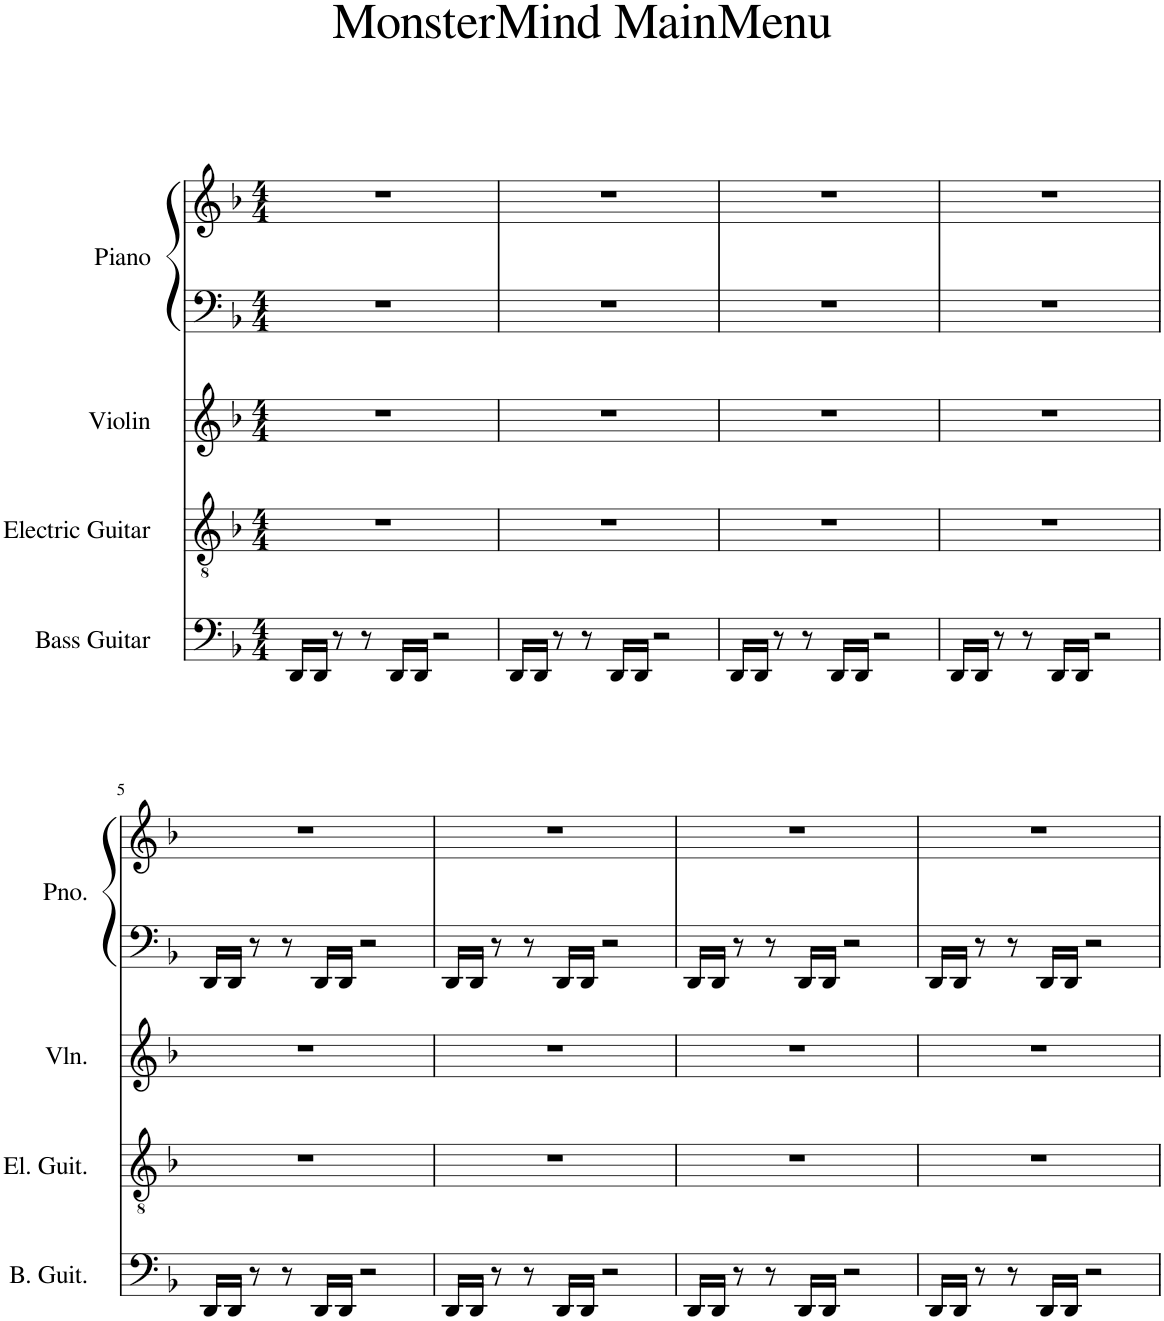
**kern	**kern	**kern	**kern	**kern
*part4	*part3	*part2	*part1	*part1
*staff5	*staff4	*staff3	*staff2	*staff1
*I"Bass Guitar	*I"Electric Guitar	*I"Violin	*I"Piano	*
*I'B. Guit.	*I'El. Guit.	*I'Vln.	*I'Pno.	*
*clefF4	*clefGv2	*clefG2	*clefF4	*clefG2
*Trd7c12	*	*	*	*
*k[b-]	*k[b-]	*k[b-]	*k[b-]	*k[b-]
*M4/4	*M4/4	*M4/4	*M4/4	*M4/4
=1	=1	=1	=1	=1
16DD/LL	1r	1r	1r	1r
16DD/JJ	.	.	.	.
8r	.	.	.	.
8r	.	.	.	.
16DD/LL	.	.	.	.
16DD/JJ	.	.	.	.
2r	.	.	.	.
=2	=2	=2	=2	=2
16DD/LL	1r	1r	1r	1r
16DD/JJ	.	.	.	.
8r	.	.	.	.
8r	.	.	.	.
16DD/LL	.	.	.	.
16DD/JJ	.	.	.	.
2r	.	.	.	.
=3	=3	=3	=3	=3
16DD/LL	1r	1r	1r	1r
16DD/JJ	.	.	.	.
8r	.	.	.	.
8r	.	.	.	.
16DD/LL	.	.	.	.
16DD/JJ	.	.	.	.
2r	.	.	.	.
=4	=4	=4	=4	=4
16DD/LL	1r	1r	1r	1r
16DD/JJ	.	.	.	.
8r	.	.	.	.
8r	.	.	.	.
16DD/LL	.	.	.	.
16DD/JJ	.	.	.	.
2r	.	.	.	.
!!LO:LB:g=z
=5	=5	=5	=5	=5
16DD/LL	1r	1r	16DD/LL	1r
16DD/JJ	.	.	16DD/JJ	.
8r	.	.	8r	.
8r	.	.	8r	.
16DD/LL	.	.	16DD/LL	.
16DD/JJ	.	.	16DD/JJ	.
2r	.	.	2r	.
=6	=6	=6	=6	=6
16DD/LL	1r	1r	16DD/LL	1r
16DD/JJ	.	.	16DD/JJ	.
8r	.	.	8r	.
8r	.	.	8r	.
16DD/LL	.	.	16DD/LL	.
16DD/JJ	.	.	16DD/JJ	.
2r	.	.	2r	.
=7	=7	=7	=7	=7
16DD/LL	1r	1r	16DD/LL	1r
16DD/JJ	.	.	16DD/JJ	.
8r	.	.	8r	.
8r	.	.	8r	.
16DD/LL	.	.	16DD/LL	.
16DD/JJ	.	.	16DD/JJ	.
2r	.	.	2r	.
=8	=8	=8	=8	=8
16DD/LL	1r	1r	16DD/LL	1r
16DD/JJ	.	.	16DD/JJ	.
8r	.	.	8r	.
8r	.	.	8r	.
16DD/LL	.	.	16DD/LL	.
16DD/JJ	.	.	16DD/JJ	.
2r	.	.	2r	.
=	=	=	=	=
*-	*-	*-	*-	*-
